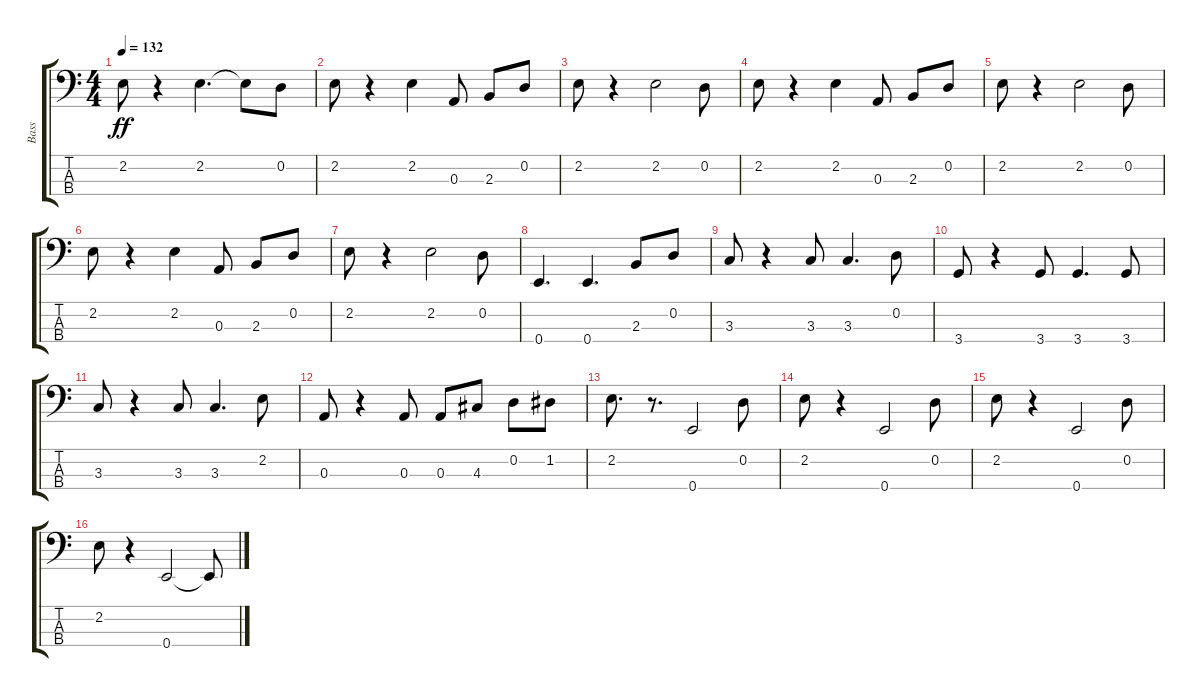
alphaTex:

\track ("Bass" "Bass") {instrument electricbassfinger}
\staff {score tabs}
\tuning (G2 D2 A1 E1) {hide}
\ts (4 4)
\tempo 132
\clef f4
\ks c
2.2.8{dy ff} r.4 2.2.4{d} 2.2{t}.8 0.2.8 |
2.2.8 r.4 2.2.4 0.3.8 2.3.8 0.2.8 |
2.2.8 r.4 2.2.2 0.2.8 |
2.2.8 r.4 2.2.4 0.3.8 2.3.8 0.2.8 |
2.2.8 r.4 2.2.2 0.2.8 |
2.2.8 r.4 2.2.4 0.3.8 2.3.8 0.2.8 |
2.2.8 r.4 2.2.2 0.2.8 |
0.4.4{d} 0.4.4{d} 2.3.8 0.2.8 |
3.3.8 r.4 3.3.8 3.3.4{d} 0.2.8 |
3.4.8 r.4 3.4.8 3.4.4{d} 3.4.8 |
3.3.8 r.4 3.3.8 3.3.4{d} 2.2.8 |
0.3.8 r.4 0.3.8 0.3.8 4.3.8 0.2.8 1.2.8 |
2.2.8{d} r.8{d} 0.4.2 0.2.8 |
2.2.8 r.4 0.4.2 0.2.8 |
2.2.8 r.4 0.4.2 0.2.8 |
2.2.8 r.4 0.4.2 0.4{t}.8
